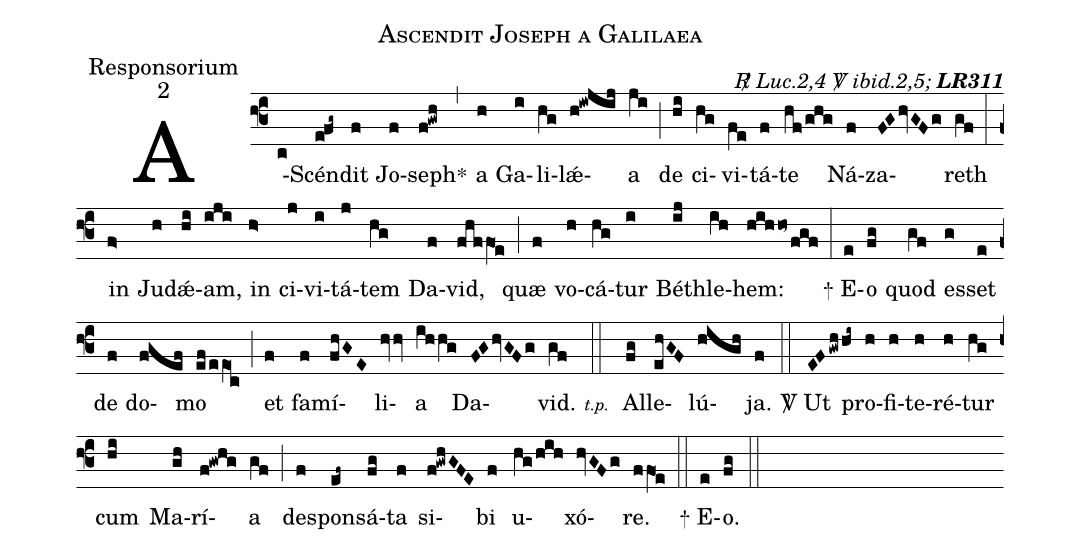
name:Ascendit Joseph a Galilaea;
office-part:Responsorium;
mode:2;
commentary:{\itshape\mdseries \Rbar\  Luc.2,4 \Vbar\  ibid.2,5;\/}   {\bfseries LR311};
%%
(f3) A(c)Scén(e!fg~)dit(f) Jo(f)seph<sp>*</sp>(f!gwh) (,)
a(h) Ga(i)li(hg)lǽ(h!iwjij)a(ji) (;)
de(hi) ci(hg)vi(fe)tá(f)te(hf/ghg) Ná(f)za(FGhvGFg)reth(gf) (:)
in(f>) Ju(h)dǽ(hi)am,(iji) in(h>) ci(j)vi(i)tá(j)tem(hg) Da(f)vid,(fhffO1e) (;)
quæ(f) vo(h)cá(hg)tur(i) Bé(ij)thle(ih)hem:(hihho~fgf) (:)
<sp>+</sp> E(e)o(fg) quod(gf) es(g)set(e) de(f) do(fgef)mo(ef/eeO1c) (;)
et(f) fa(f)mí(fhGE)li(hvv)a(ihhg) Da(FGhvGFg)vid.(gf) (::)
<v>{\scriptsize\itshape t.p.\ }</v> Al(fg)le(ehGF)lú(high)ja.(f) (::)
<sp>V/</sp> Ut(EFgwhhi~) pro(h)fi(h)te(h)ré(h)tur(hg) cum(hi) Ma(gh)rí(f!gwhg)a(gf) (;)
de(f)spon(ef~)sá(fg)ta(f) si(f!gwhGFE)bi(f) u(hg/hih)xó(hvGFg)re.(ffO1e) (::)
<sp>+</sp> E(e)o.(fg) (::)
